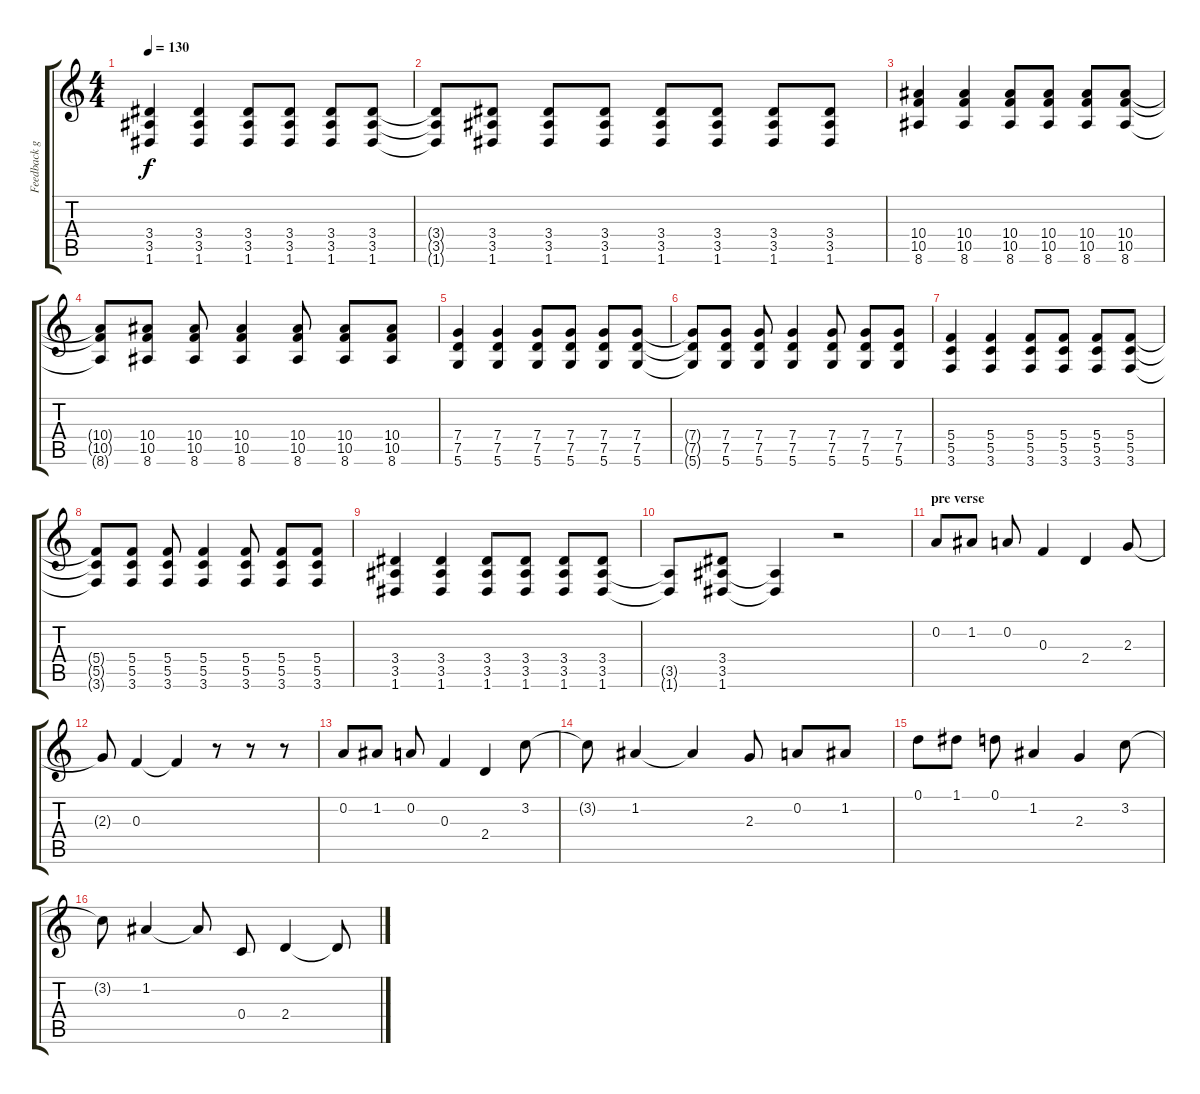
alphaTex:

\track ("Feedback guitar" "Feedback g") {instrument acousticguitarsteel}
\staff {score tabs}
\tuning (D4 A3 F3 C3 G2 D2) {hide}
\ts (4 4)
\tempo 130
\clef g2
\ks c
(3.4 3.5 1.6).4{dy f} (3.4 3.5 1.6).4 (3.4 3.5 1.6).8 (3.4 3.5 1.6).8 (3.4 3.5 1.6).8 (3.4 3.5 1.6).8 |
(3.4{t} 3.5{t} 1.6{t}).8 (3.4 3.5 1.6).8 (3.4 3.5 1.6).8 (3.4 3.5 1.6).8 (3.4 3.5 1.6).8 (3.4 3.5 1.6).8 (3.4 3.5 1.6).8 (3.4 3.5 1.6).8 |
(10.4 10.5 8.6).4 (10.4 10.5 8.6).4 (10.4 10.5 8.6).8 (10.4 10.5 8.6).8 (10.4 10.5 8.6).8 (10.4 10.5 8.6).8 |
(10.4{t} 10.5{t} 8.6{t}).8 (10.4 10.5 8.6).8 (10.4 10.5 8.6).8 (10.4 10.5 8.6).4 (10.4 10.5 8.6).8 (10.4 10.5 8.6).8 (10.4 10.5 8.6).8 |
(7.4 7.5 5.6).4 (7.4 7.5 5.6).4 (7.4 7.5 5.6).8 (7.4 7.5 5.6).8 (7.4 7.5 5.6).8 (7.4 7.5 5.6).8 |
(7.4{t} 7.5{t} 5.6{t}).8 (7.4 7.5 5.6).8 (7.4 7.5 5.6).8 (7.4 7.5 5.6).4 (7.4 7.5 5.6).8 (7.4 7.5 5.6).8 (7.4 7.5 5.6).8 |
(5.4 5.5 3.6).4 (5.4 5.5 3.6).4 (5.4 5.5 3.6).8 (5.4 5.5 3.6).8 (5.4 5.5 3.6).8 (5.4 5.5 3.6).8 |
(5.4{t} 5.5{t} 3.6{t}).8 (5.4 5.5 3.6).8 (5.4 5.5 3.6).8 (5.4 5.5 3.6).4 (5.4 5.5 3.6).8 (5.4 5.5 3.6).8 (5.4 5.5 3.6).8 |
(3.4 3.5 1.6).4 (3.4 3.5 1.6).4 (3.4 3.5 1.6).8 (3.4 3.5 1.6).8 (3.4 3.5 1.6).8 (3.4 3.5 1.6).8 |
(3.5{t} 1.6{t}).8 (3.4 3.5 1.6).8 (3.5{t} 1.6{t}).4 r.2 |
\section ("" "pre verse")
0.2.8{volume 14 balance 16} 1.2.8 0.2.8 0.3.4 2.4.4 2.3.8 |
2.3{t}.8 0.3.4 0.3{t}.4 r.8 r.8 r.8 |
0.2.8 1.2.8 0.2.8 0.3.4 2.4.4 3.2.8 |
3.2{t}.8 1.2.4 1.2{t}.4 2.3.8 0.2.8 1.2.8 |
0.1.8 1.1.8 0.1.8 1.2.4 2.3.4 3.2.8 |
3.2{t}.8 1.2.4 1.2{t}.8 0.4.8 2.4.4 2.4{t}.8
